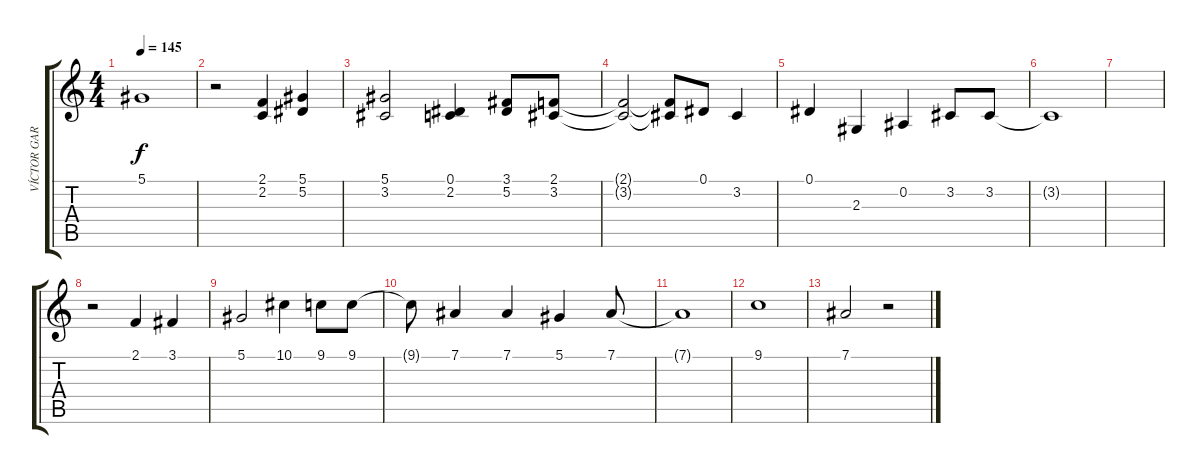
\track ("VÍCTOR GARCÍA" "VÍCTOR GAR") {instrument clarinet}
\staff {score tabs}
\tuning (Eb4 Bb3 Gb3 Db3 Ab2 Eb2) {hide}
\ts (4 4)
\tempo 145
\clef g2
\ks c
5.1.1{dy f} |
r.2 (2.1 2.2).4 (5.1 5.2).4 |
(5.1 3.2).2 (0.1 2.2).4 (3.1 5.2).8 (2.1 3.2).8 |
(2.1{t} 3.2{t}).2 (2.1{t} 3.2{t}).8 0.1.8 3.2.4 |
0.1.4 2.3.4 0.2.4 3.2.8 3.2.8 |
3.2{t}.1 |
|
r.2 2.1.4 3.1.4 |
5.1.2 10.1.4 9.1.8 9.1.8 |
9.1{t}.8 7.1.4 7.1.4 5.1.4 7.1.8 |
7.1{t}.1 |
9.1.1 |
7.1.2 r.2
